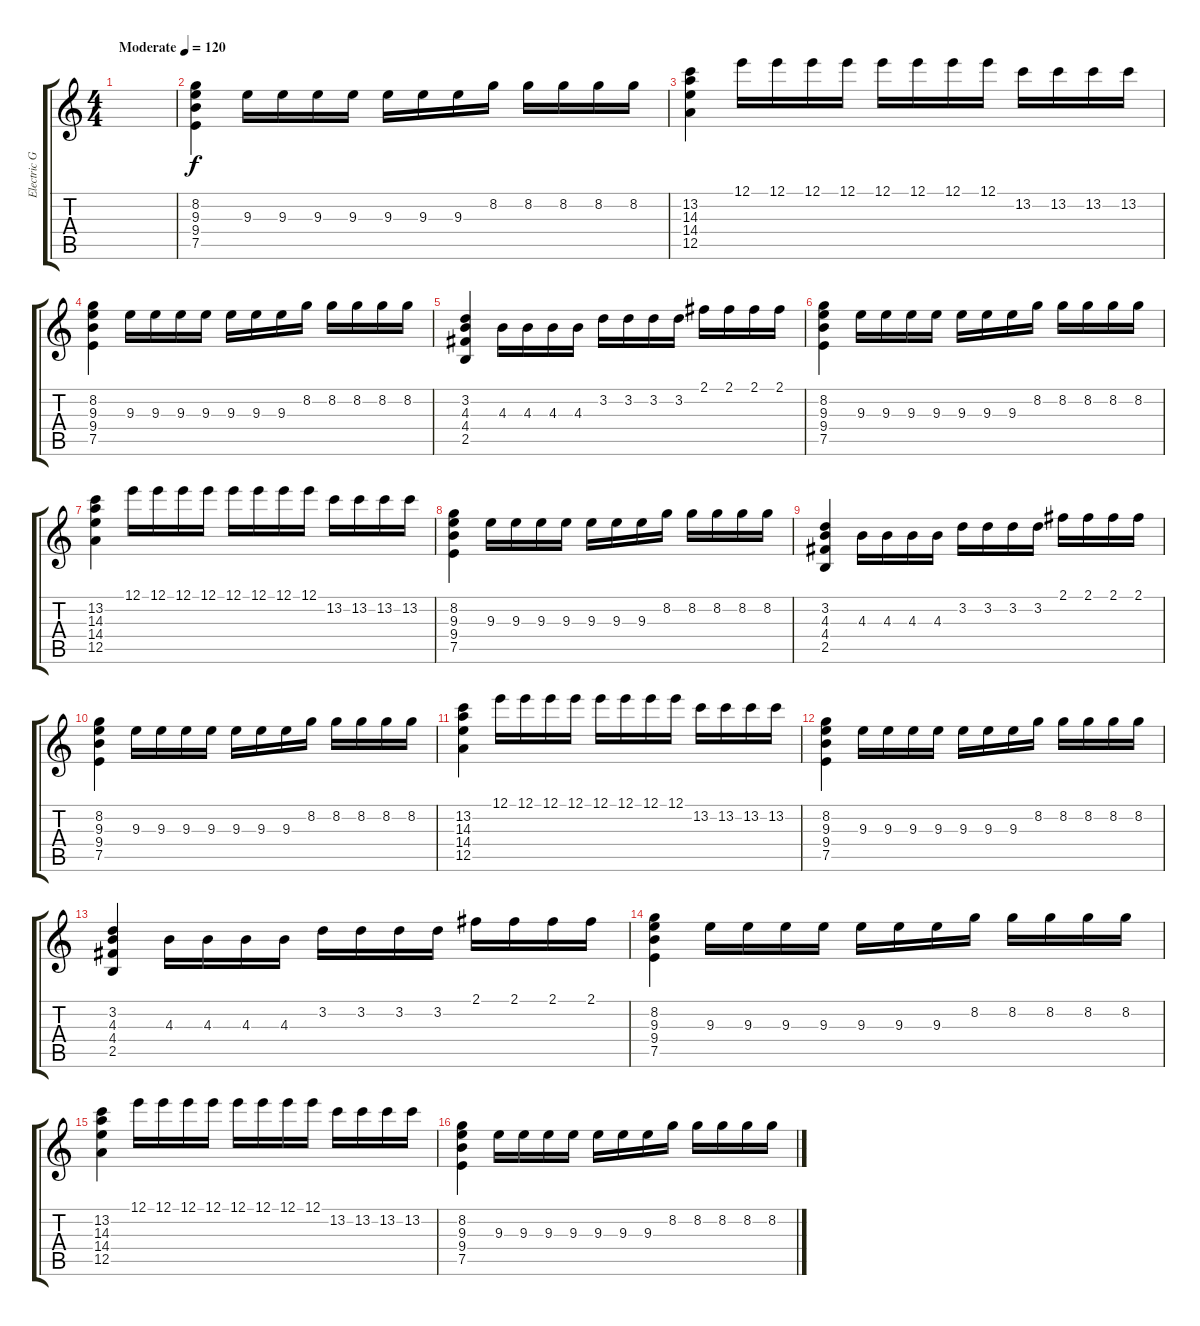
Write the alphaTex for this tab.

\track ("Electric Guitar 1" "Electric G") {instrument distortionguitar}
\staff {score tabs}
\tuning (E4 B3 G3 D3 A2 E2) {hide}
\ts (4 4)
\tempo (120 "Moderate")
\clef g2
\ks c
|
(8.2 9.3 9.4 7.5).4 9.3.16 9.3.16 9.3.16 9.3.16 9.3.16 9.3.16 9.3.16 8.2.16 8.2.16 8.2.16 8.2.16 8.2.16 |
(13.2 14.3 14.4 12.5).4 12.1.16 12.1.16 12.1.16 12.1.16 12.1.16 12.1.16 12.1.16 12.1.16 13.2.16 13.2.16 13.2.16 13.2.16 |
(8.2 9.3 9.4 7.5).4 9.3.16 9.3.16 9.3.16 9.3.16 9.3.16 9.3.16 9.3.16 8.2.16 8.2.16 8.2.16 8.2.16 8.2.16 |
(3.2 4.3 4.4 2.5).4 4.3.16 4.3.16 4.3.16 4.3.16 3.2.16 3.2.16 3.2.16 3.2.16 2.1.16 2.1.16 2.1.16 2.1.16 |
(8.2 9.3 9.4 7.5).4 9.3.16 9.3.16 9.3.16 9.3.16 9.3.16 9.3.16 9.3.16 8.2.16 8.2.16 8.2.16 8.2.16 8.2.16 |
(13.2 14.3 14.4 12.5).4 12.1.16 12.1.16 12.1.16 12.1.16 12.1.16 12.1.16 12.1.16 12.1.16 13.2.16 13.2.16 13.2.16 13.2.16 |
(8.2 9.3 9.4 7.5).4 9.3.16 9.3.16 9.3.16 9.3.16 9.3.16 9.3.16 9.3.16 8.2.16 8.2.16 8.2.16 8.2.16 8.2.16 |
(3.2 4.3 4.4 2.5).4 4.3.16 4.3.16 4.3.16 4.3.16 3.2.16 3.2.16 3.2.16 3.2.16 2.1.16 2.1.16 2.1.16 2.1.16 |
(8.2 9.3 9.4 7.5).4 9.3.16 9.3.16 9.3.16 9.3.16 9.3.16 9.3.16 9.3.16 8.2.16 8.2.16 8.2.16 8.2.16 8.2.16 |
(13.2 14.3 14.4 12.5).4 12.1.16 12.1.16 12.1.16 12.1.16 12.1.16 12.1.16 12.1.16 12.1.16 13.2.16 13.2.16 13.2.16 13.2.16 |
(8.2 9.3 9.4 7.5).4 9.3.16 9.3.16 9.3.16 9.3.16 9.3.16 9.3.16 9.3.16 8.2.16 8.2.16 8.2.16 8.2.16 8.2.16 |
(3.2 4.3 4.4 2.5).4 4.3.16 4.3.16 4.3.16 4.3.16 3.2.16 3.2.16 3.2.16 3.2.16 2.1.16 2.1.16 2.1.16 2.1.16 |
(8.2 9.3 9.4 7.5).4 9.3.16 9.3.16 9.3.16 9.3.16 9.3.16 9.3.16 9.3.16 8.2.16 8.2.16 8.2.16 8.2.16 8.2.16 |
(13.2 14.3 14.4 12.5).4 12.1.16 12.1.16 12.1.16 12.1.16 12.1.16 12.1.16 12.1.16 12.1.16 13.2.16 13.2.16 13.2.16 13.2.16 |
(8.2 9.3 9.4 7.5).4 9.3.16 9.3.16 9.3.16 9.3.16 9.3.16 9.3.16 9.3.16 8.2.16 8.2.16 8.2.16 8.2.16 8.2.16
